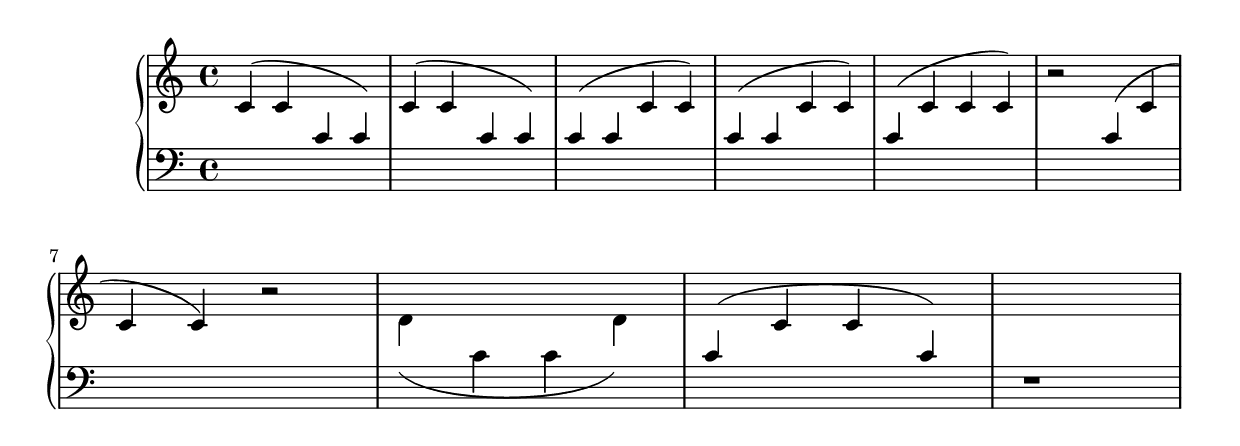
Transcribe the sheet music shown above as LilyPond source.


\version "2.11.51"
\header{
  texidoc="
Slurs behave decently when broken across a linebreak.
"
}



\context PianoStaff <<
  \new Staff = "one" \relative c'{
    \stemUp \slurUp
    c4( c \change Staff=two c  c) |
    \change Staff=one
    \stemUp \slurUp
    c4( c \change Staff=two c  c) |
    \stemUp \slurUp
    c4( c \change Staff=one c  c) |
    \change Staff=two
    \stemUp \slurUp
    c4( c \change Staff=one c  c) |
    \change Staff=two
    \stemUp \slurUp
    c4( \change Staff=one c c  c) |
    r2
    \change Staff=two
    \stemUp \slurUp
    c4( \change Staff=one c
    \break
    c  c)
    r2
    %%		\stemDown \slurDown
    %%		 c4( \change Staff=two c c \change Staff=one  c)
    \stemDown \slurDown
    d4( \change Staff=two c c \change Staff=one  d)
    \change Staff=two
    \stemUp \slurUp
    c4( \change Staff=one c c \change Staff=two  c)
    r1
  }
  \new Staff = "two" \relative c'{
    \clef bass
    s1 s1 s1 s1 s1 s1 s1 s1 s1 s1
  }
>>




